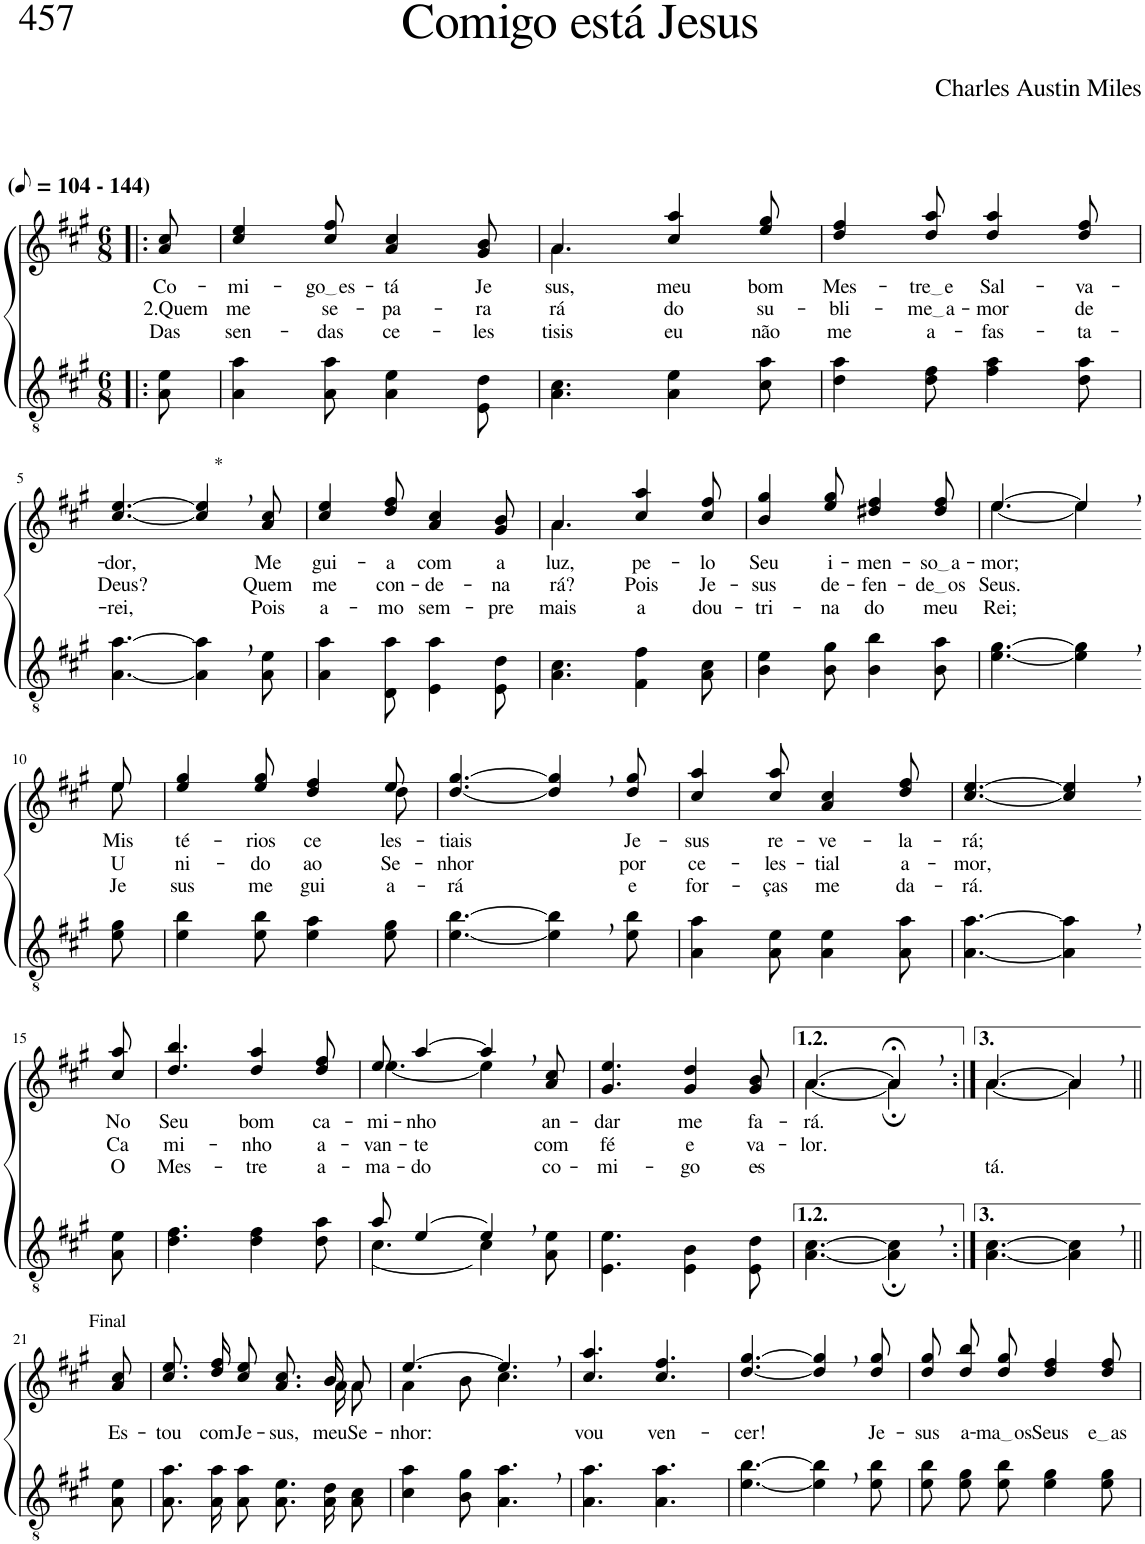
**kern	**kern	**text	**text	**text
*part2	*part1	*part1	*part1	*part1
*staff2	*staff1	*staff1	*staff1	*staff1
*I"Parte III e IV	*I"Parte I e II	*	*	*
*clefGv2	*clefG2	*	*	*
*Trd5c9	*Trd5c9	*	*	*
*k[f#c#g#]	*k[f#c#g#]	*	*	*
*M6/8	*M6/8	*	*	*
*MM52	*MM52	*	*	*
=1!|:	=1!|:	=1!|:	=1!|:	=1!|:
!	!LO:TX:a:B:t=(	!	!	!
!	!LO:TX:a:B:t=- 144)	!	!	!
!	!	!LO:LY:b	!LO:LY:b	!LO:LY:b
8A\ 8e\	8a/ 8cc#/	Co-	2.Quem	Das
=2	=2	=2	=2	=2
!	!	!LO:LY:b	!LO:LY:b	!LO:LY:b
4A\ 4a\	4cc#/ 4ee/	-mi-	me	sen-
!	!	!LO:LY:b	!LO:LY:b	!LO:LY:b
8A\ 8a\	8cc#/ 8ff#/	go es	se-	-das
!	!	!LO:LY:b	!LO:LY:b	!LO:LY:b
4A\ 4e\	4a/ 4cc#/	-tá	-pa-	ce-
!	!	!LO:LY:b	!LO:LY:b	!LO:LY:b
8E\ 8d\	8g#/ 8b/	Je-	-ra-	-les-
=3	=3	=3	=3	=3
*	*^	*	*	*
!	!	!	!LO:LY:b	!LO:LY:b	!LO:LY:b
4.A\ 4.c#\	4.a/	4.a\	-sus,	-rá	-tisis
!	!	!	!LO:LY:b	!LO:LY:b	!LO:LY:b
4A\ 4e\	4cc#/ 4aa/	4.ryy	meu	do	eu
!	!	!	!LO:LY:b	!LO:LY:b	!LO:LY:b
8c#\ 8a\	8ee/ 8gg#/	.	bom	su-	não
*	*v	*v	*	*	*
=4	=4	=4	=4	=4
!	!	!LO:LY:b	!LO:LY:b	!LO:LY:b
4d\ 4a\	4dd/ 4ff#/	Mes-	-bli-	me
!	!	!LO:LY:b	!LO:LY:b	!LO:LY:b
8d\ 8f#\	8dd/ 8aa/	tre e	me a	a-
!	!	!LO:LY:b	!LO:LY:b	!LO:LY:b
4f#\ 4a\	4dd/ 4aa/	Sal-	-mor	-fas-
!	!	!LO:LY:b	!LO:LY:b	!LO:LY:b
8d\ 8a\	8dd/ 8ff#/	-va-	de	-ta-
!!LO:LB:g=z
=5	=5	=5	=5	=5
!	!	!LO:LY:b	!LO:LY:b	!LO:LY:b
[4.A\ [4.a\	[4.cc#/ [4.ee/	-dor,	Deus?	-rei,
!	!LO:TX:a:t=*	!	!	!
4A\], 4a\],	4cc#/], 4ee/],	.	.	.
!	!	!LO:LY:b	!LO:LY:b	!LO:LY:b
8A\ 8e\	8a/ 8cc#/	Me	Quem	Pois
=6	=6	=6	=6	=6
!	!	!LO:LY:b	!LO:LY:b	!LO:LY:b
4A\ 4a\	4cc#/ 4ee/	gui-	me	a-
!	!	!LO:LY:b	!LO:LY:b	!LO:LY:b
8D\ 8a\	8dd/ 8ff#/	-a	con-	-mo
!	!	!LO:LY:b	!LO:LY:b	!LO:LY:b
4E\ 4a\	4a/ 4cc#/	com	-de-	sem-
!	!	!LO:LY:b	!LO:LY:b	!LO:LY:b
8E\ 8d\	8g#/ 8b/	a	-na-	-pre
=7	=7	=7	=7	=7
*	*^	*	*	*
!	!	!	!LO:LY:b	!LO:LY:b	!LO:LY:b
4.A\ 4.c#\	4.a/	4.a\	luz,	-rá?	mais
!	!	!	!LO:LY:b	!LO:LY:b	!LO:LY:b
4F#\ 4f#\	4cc#/ 4aa/	4.ryy	pe-	Pois	a
!	!	!	!LO:LY:b	!LO:LY:b	!LO:LY:b
8A\ 8c#\	8cc#/ 8ff#/	.	-lo	Je-	dou-
*	*v	*v	*	*	*
=8	=8	=8	=8	=8
!	!	!LO:LY:b	!LO:LY:b	!LO:LY:b
4B\ 4e\	4b/ 4gg#/	Seu	-sus	-tri-
!	!	!LO:LY:b	!LO:LY:b	!LO:LY:b
8B\ 8g#\	8ee/ 8gg#/	i-	de-	-na
!	!	!LO:LY:b	!LO:LY:b	!LO:LY:b
4B\ 4b\	4dd#X/ 4ff#/	-men-	-fen-	do
!	!	!LO:LY:b	!LO:LY:b	!LO:LY:b
8B\ 8a\	8dd#/ 8ff#/	so a	de os	meu
=9	=9	=9	=9	=9
!	!	!LO:LY:b	!LO:LY:b	!LO:LY:b
*	*^	*	*	*
[4.e\ [4.g#\	[4.ee\	[4.ee/	-mor;	Seus.	Rei;
4e\], 4g#\],	4ee,\]	4ee/]	.	.	.
!!LO:LB:g=z	!!
=10-	=10-	=10-	=10-	=10-	=10-
!	!	!	!LO:LY:b	!LO:LY:b	!LO:LY:b
8e\ 8g#\	8ee/	8ee\	Mis-	U-	Je-
=11	=11	=11	=11	=11	=11
!	!	!	!LO:LY:b	!LO:LY:b	!LO:LY:b
4e\ 4b\	4ee/ 4gg#/	8ryy	-té-	-ni-	-sus
!	!	!	!LO:LY:b	!LO:LY:b	!LO:LY:b
*	*v	*v	*	*	*
8e\ 8b\	8ee/ 8gg#/	-rios	-do	me
!	!	!LO:LY:b	!LO:LY:b	!LO:LY:b
4e\ 4a\	4dd/ 4ff#/	ce-	ao	gui-
*	*^	*	*	*
!	!	!	!LO:LY:b	!LO:LY:b	!LO:LY:b
8e\ 8g#\	8ee/	8dd\	-les-	Se-	-a-
=12	=12	=12	=12	=12	=12
!	!	!	!LO:LY:b	!LO:LY:b	!LO:LY:b
*	*v	*v	*	*	*
[4.e\ [4.b\	[4.dd/ [4.gg#/	-tiais	-nhor	-rá
4e\], 4b\],	4dd/], 4gg#/],	.	.	.
!	!	!LO:LY:b	!LO:LY:b	!LO:LY:b
8e\ 8b\	8dd/ 8gg#/	Je-	por	e
=13	=13	=13	=13	=13
!	!	!LO:LY:b	!LO:LY:b	!LO:LY:b
4A\ 4a\	4cc#/ 4aa/	-sus	ce-	for-
!	!	!LO:LY:b	!LO:LY:b	!LO:LY:b
8A\ 8e\	8cc#/ 8aa/	re-	-les-	-ças
!	!	!LO:LY:b	!LO:LY:b	!LO:LY:b
4A\ 4e\	4a/ 4cc#/	-ve-	-tial	me
!	!	!LO:LY:b	!LO:LY:b	!LO:LY:b
8A\ 8a\	8dd/ 8ff#/	-la-	a-	da-
=14	=14	=14	=14	=14
!	!	!LO:LY:b	!LO:LY:b	!LO:LY:b
[4.A\ [4.a\	[4.cc#/ [4.ee/	-rá;	-mor,	-rá.
4A\], 4a\],	4cc#/], 4ee/],	.	.	.
!!LO:LB:g=z
=15-	=15-	=15-	=15-	=15-
!	!	!LO:LY:b	!LO:LY:b	!LO:LY:b
8A\ 8e\	8cc#/ 8aa/	No	Ca	O
=16	=16	=16	=16	=16
!	!	!LO:LY:b	!LO:LY:b	!LO:LY:b
4.d\ 4.f#\	4.dd/ 4.bb/	Seu	mi-	Mes-
!	!	!LO:LY:b	!LO:LY:b	!LO:LY:b
4d\ 4f#\	4dd/ 4aa/	bom	-nho	-tre
!	!	!LO:LY:b	!LO:LY:b	!LO:LY:b
8d\ 8a\	8dd/ 8ff#/	ca-	a-	a-
=17	=17	=17	=17	=17
*^	*	*	*	*
!	!	!	!LO:LY:b	!LO:LY:b	!LO:LY:b
*	*	*^	*	*	*
8a/	[4.c#\	[4.ee\	8ee/	-mi-	-van-	-ma-
!	!	!	!	!LO:LY:b	!LO:LY:b	!LO:LY:b
[4e/	.	.	[4aa/	-nho	-te	-do
4e,/]	4c#\]	4ee,\]	4aa/]	.	.	.
!	!	!	!	!LO:LY:b	!LO:LY:b	!LO:LY:b
8ryy	8A\ 8e\	8ryy	8a/ 8cc#/	an-	com	co-
=18	=18	=18	=18	=18	=18	=18
!	!	!	!	!LO:LY:b	!LO:LY:b	!LO:LY:b
*v	*v	*	*	*	*	*
*	*v	*v	*	*	*
4.E\ 4.e\	4.g#/ 4.ee/	-dar	fé	-mi-
!	!	!LO:LY:b	!LO:LY:b	!LO:LY:b
4E\ 4B\	4g#/ 4dd/	me	e	-go
!	!	!LO:LY:b	!LO:LY:b	!LO:LY:b
8E\ 8d\	8g#/ 8b/	fa-	va-	es-
=19	=19	=19	=19	=19
!	!	!LO:LY:b	!LO:LY:b	!
*	*^	*	*	*
[4.A\ [4.c#\	[4.a\	[4.a/	-rá.	-lor.	.
4A\];, 4c#\];,	4a;<,\]	4a;/]	.	.	.
=20:|!	=20:|!	=20:|!	=20:|!	=20:|!	=20:|!
!	!	!	!	!	!LO:LY:b
[4.A\ [4.c#\	[4.a\	[4.a/	.	.	-tá.
4A\], 4c#\],	4a,\]	4a/]	.	.	.
!!LO:LB:g=z
=21||	=21||	=21||	=21||	=21||	=21||
!	!LO:TX:a:t=Final	!	!	!	!
!	!	!	!LO:LY:b	!	!
*	*v	*v	*	*	*
8A\ 8e\	8a/ 8cc#/	Es-	.	.
=22	=22	=22	=22	=22
!	!	!LO:LY:b	!	!
*	*^	*	*	*
8.A\ 8.a\L	8.cc#\ 8.ee\L	16ryy	-tou	.	.
!	!	!	!LO:LY:b	!	!
*	*v	*v	*	*	*
16A\ 16a\K	16dd\ 16ff#\K	com	.	.
!	!	!LO:LY:b	!	!
8A\ 8a\J	8cc#\ 8ee\J	Je-	.	.
!	!	!LO:LY:b	!	!
8.A\ 8.e\L	8.a/ 8.cc#/L	-sus,	.	.
*	*^	*	*	*
!	!	!	!LO:LY:b	!	!
16A\ 16d\K	16b/K	16a\KL	meu	.	.
!	!	!	!LO:LY:b	!	!
8A\ 8c#\J	8a/J	8a\J	Se-	.	.
=23	=23	=23	=23	=23	=23
!	!	!	!LO:LY:b	!	!
4c#\ 4a\	[4.ee/	4a\	-nhor:	.	.
8B\ 8g#\	.	8b\	.	.	.
4.A\, 4.a\,	4.ee,/]	4.cc#\	.	.	.
=24	=24	=24	=24	=24	=24
!	!	!	!LO:LY:b	!	!
*	*v	*v	*	*	*
4.A\ 4.a\	4.cc#/ 4.aa/	vou	.	.
!	!	!LO:LY:b	!	!
4.A\ 4.a\	4.cc#/ 4.ff#/	ven-	.	.
=25	=25	=25	=25	=25
!	!	!LO:LY:b	!	!
[4.e\ [4.b\	[4.dd/ [4.gg#/	-cer!	.	.
4e\], 4b\],	4dd/], 4gg#/],	.	.	.
!	!	!LO:LY:b	!	!
8e\ 8b\	8dd/ 8gg#/	Je-	.	.
=26	=26	=26	=26	=26
!	!	!LO:LY:b	!	!
8e\ 8b\L	8dd\ 8gg#\L	-sus	.	.
!	!	!LO:LY:b	!	!
8e\ 8g#\	8dd\ 8bb\	a-	.	.
!	!	!LO:LY:b	!	!
8e\ 8b\J	8dd\ 8gg#\J	ma os	.	.
!	!	!LO:LY:b	!	!
4e\ 4g#\	4dd/ 4ff#/	Seus	.	.
!	!	!LO:LY:b	!	!
8e\ 8g#\	8dd/ 8ff#/	e as	.	.
=	=	=	=	=
*-	*-	*-	*-	*-
